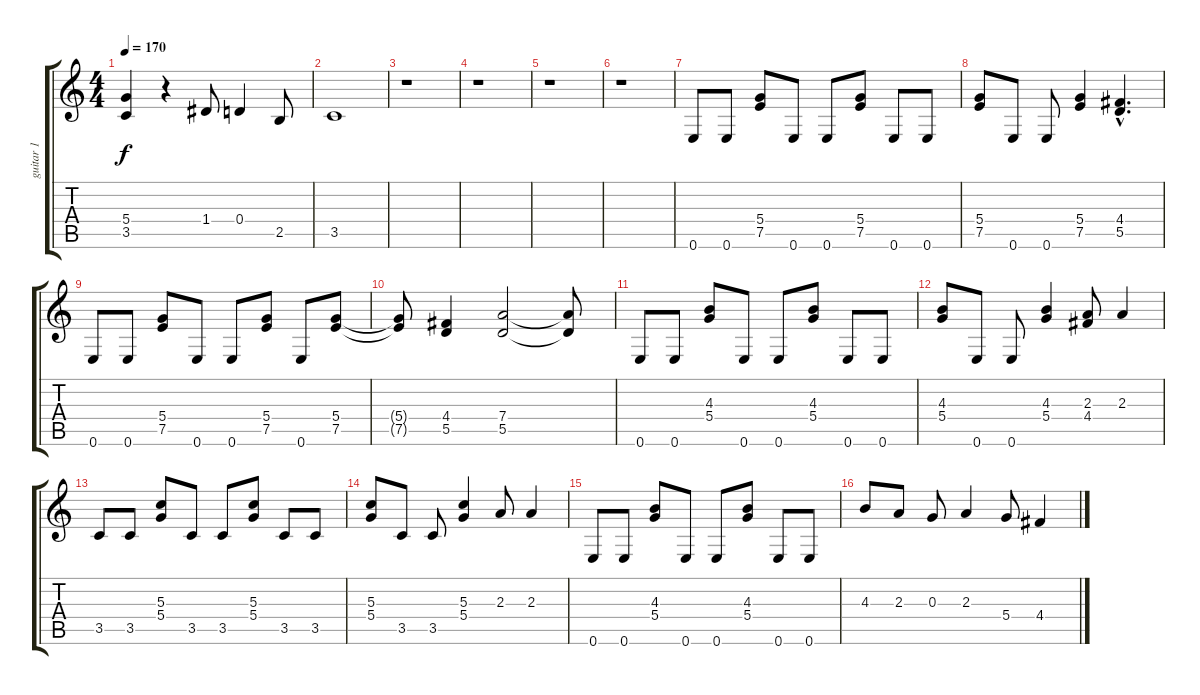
\track ("guitar 1" "guitar 1") {instrument distortionguitar}
\staff {score tabs}
\tuning (E4 B3 G3 D3 A2 E2) {hide}
\ts (4 4)
\tempo 170
\clef g2
\ks c
(5.4 3.5).4{dy f} r.4 1.4.8 0.4.4 2.5.8 |
3.5.1 |
r.1 |
r.1 |
r.1 |
r.1 |
0.6.8 0.6.8 (5.4 7.5).8 0.6.8 0.6.8 (5.4 7.5).8 0.6.8 0.6.8 |
(5.4 7.5).8 0.6.8 0.6.8 (5.4 7.5).4 (4.4{hac} 5.5{hac}).4{d} |
0.6.8 0.6.8 (5.4 7.5).8 0.6.8 0.6.8 (5.4 7.5).8 0.6.8 (5.4 7.5).8 |
(5.4{t} 7.5{t}).8 (4.4 5.5).4 (7.4 5.5).2 (7.4{t} 5.5{t}).8 |
0.6.8 0.6.8 (4.3 5.4).8 0.6.8 0.6.8 (4.3 5.4).8 0.6.8 0.6.8 |
(4.3 5.4).8 0.6.8 0.6.8 (4.3 5.4).4 (2.3 4.4).8 2.3.4 |
3.5.8 3.5.8 (5.3 5.4).8 3.5.8 3.5.8 (5.3 5.4).8 3.5.8 3.5.8 |
(5.3 5.4).8 3.5.8 3.5.8 (5.3 5.4).4 2.3.8 2.3.4 |
0.6.8 0.6.8 (4.3 5.4).8 0.6.8 0.6.8 (4.3 5.4).8 0.6.8 0.6.8 |
4.3.8 2.3.8 0.3.8 2.3.4 5.4.8 4.4.4
